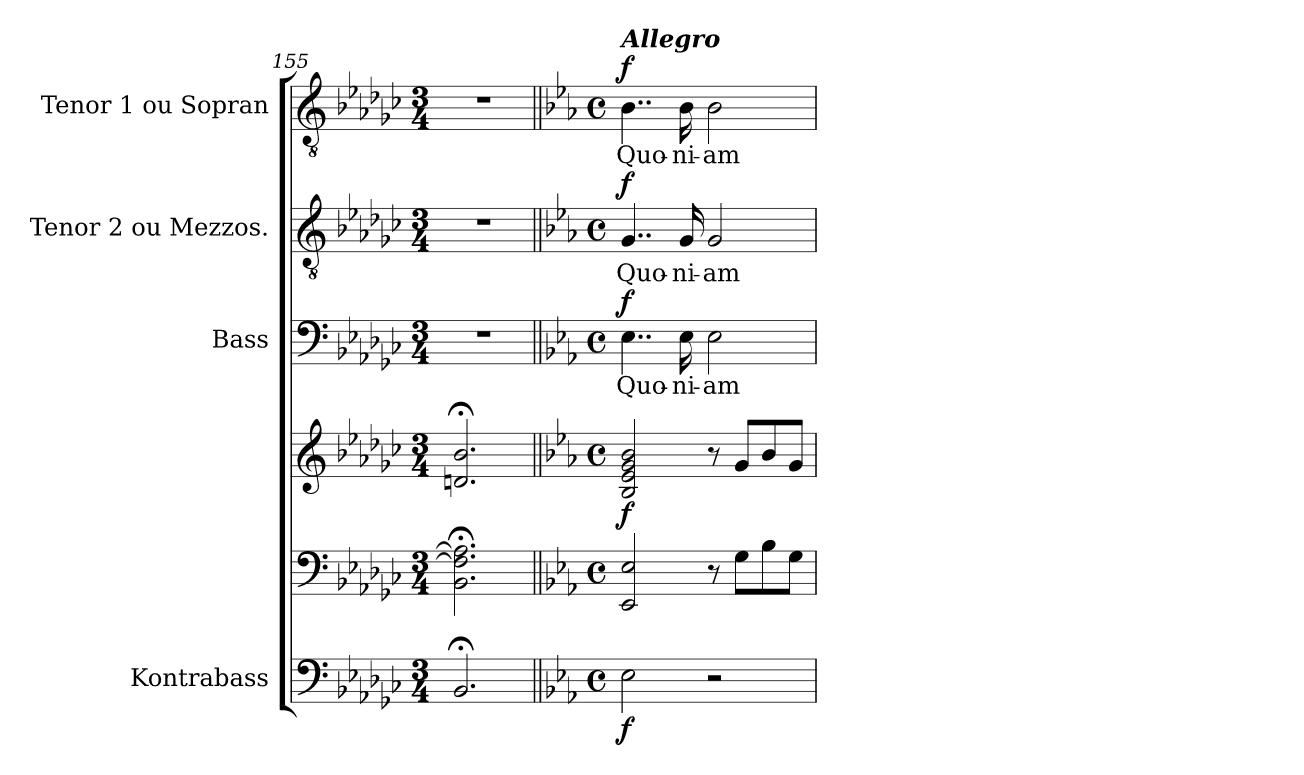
**kern	**dynam	**kern	**kern	**dynam	**kern	**text	**dynam	**kern	**text	**dynam	**kern	**text	**dynam
*part5	*part5	*part4	*part4	*part4	*part3	*part3	*part3	*part2	*part2	*part2	*part1	*part1	*part1
*staff6	*staff6	*staff5	*staff4	*staff4/5	*staff3	*staff3	*staff3	*staff2	*staff2	*staff2	*staff1	*staff1	*staff1
*I"Kontrabass	*	*	*	*	*I"Bass	*	*	*I"Tenor 2 ou Mezzos.	*	*	*I"Tenor 1 ou Sopran	*	*
*I'Kb.	*	*	*	*	*	*	*	*	*	*	*	*	*
*clefF4	*	*clefF4	*clefG2	*	*clefF4	*	*	*clefGv2	*	*	*clefGv2	*	*
*ITrd7c12	*	*	*	*	*	*	*	*	*	*	*	*	*
*k[b-e-a-d-g-c-]	*	*k[b-e-a-d-g-c-]	*k[b-e-a-d-g-c-]	*	*k[b-e-a-d-g-c-]	*	*	*k[b-e-a-d-g-c-]	*	*	*k[b-e-a-d-g-c-]	*	*
*G-:	*	*G-:	*G-:	*	*G-:	*	*	*G-:	*	*	*G-:	*	*
*M3/4	*	*M3/4	*M3/4	*	*M3/4	*	*	*M3/4	*	*	*M3/4	*	*
=155	=155	=155	=155	=155	=155	=155	=155	=155	=155	=155	=155	=155	=155
2.BBB-;</	.	2.BB-\;< 2.F\];< 2.A-\];<	2.dn/;< 2.b-/;<	.	2.r	.	.	2.r	.	.	2.r	.	.
=156||	=156||	=156||	=156||	=156||	=156||	=156||	=156||	=156||	=156||	=156||	=156||	=156||	=156||
*k[b-e-a-]	*	*k[b-e-a-]	*k[b-e-a-]	*	*k[b-e-a-]	*	*	*k[b-e-a-]	*	*	*k[b-e-a-]	*	*
*E-:	*	*E-:	*E-:	*	*E-:	*	*	*E-:	*	*	*E-:	*	*
*M4/4	*	*M4/4	*M4/4	*	*M4/4	*	*	*M4/4	*	*	*M4/4	*	*
*met(c)	*	*met(c)	*met(c)	*	*met(c)	*	*	*met(c)	*	*	*met(c)	*	*
!	!	!	!	!	!	!	!	!	!	!	!LO:TX:a:Bi:t=Allegro	!	!
!	!LO:DY:b	!	!	!LO:DY:b	!	!LO:LY:b	!LO:DY:a	!	!LO:LY:b	!LO:DY:a	!	!LO:LY:b	!LO:DY:b
2EE-\	f	2EE-/ 2E-/	2B-/ 2e-/ 2g/ 2b-/	f	4..E-\	Quo-	f	4..G/	Quo-	f	4..B-\	Quo-	f
!	!	!	!	!	!	!LO:LY:b	!	!	!LO:LY:b	!	!	!LO:LY:b	!
.	.	.	.	.	16E-\	-ni-	.	16G/	-ni-	.	16B-\	-ni-	.
!	!	!	!	!	!	!LO:LY:b	!	!	!LO:LY:b	!	!	!LO:LY:b	!
2r	.	8r	8r	.	2E-\	-am	.	2G/	-am	.	2B-\	-am	.
.	.	8G\L	8g/L	.	.	.	.	.	.	.	.	.	.
.	.	8B-\	8b-/	.	.	.	.	.	.	.	.	.	.
.	.	8G\J	8g/J	.	.	.	.	.	.	.	.	.	.
=	=	=	=	=	=	=	=	=	=	=	=	=	=
*-	*-	*-	*-	*-	*-	*-	*-	*-	*-	*-	*-	*-	*-
